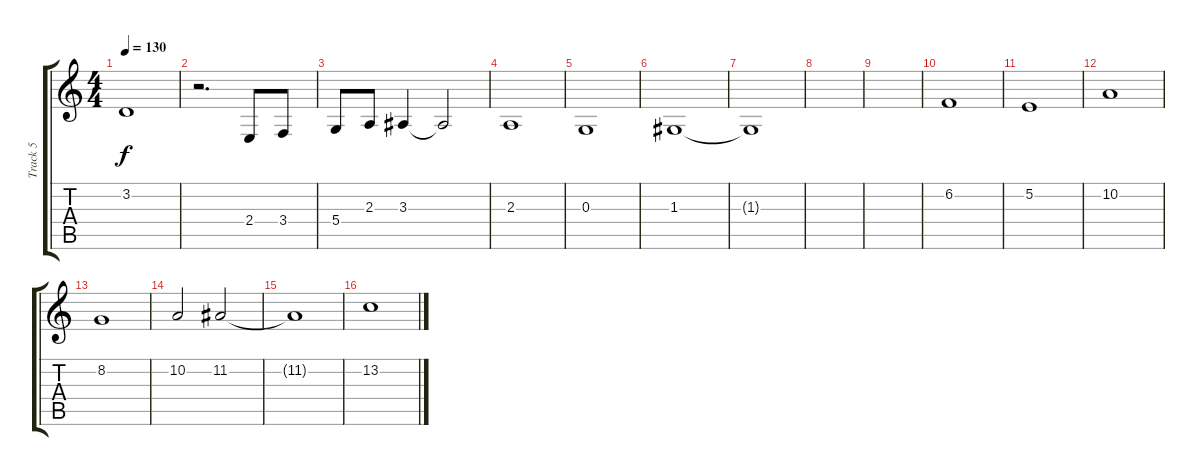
\track ("Track 5" "Track 5") {instrument stringensemble1}
\staff {score tabs}
\tuning (E4 B3 G3 D3 A2 E2) {hide}
\ts (4 4)
\tempo 130
\clef g2
\ks c
3.2{t}.1{dy f} |
r.2{d} 2.4.8 3.4.8 |
5.4.8 2.3.8 3.3.4 3.3{t}.2 |
2.3.1 |
0.3.1 |
1.3.1 |
1.3{t}.1 |
|
|
6.2.1 |
5.2.1 |
10.2.1 |
8.2.1 |
10.2.2 11.2.2 |
11.2{t}.1 |
13.2.1
